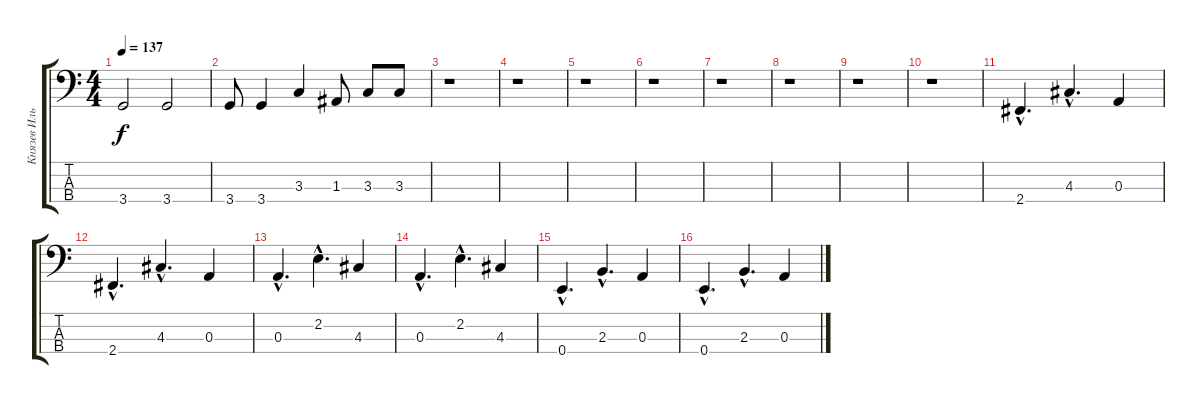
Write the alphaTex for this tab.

\track ("Князев Илья" "Князев Иль") {instrument electricbasspick}
\staff {score tabs}
\tuning (G2 D2 A1 E1) {hide}
\ts (4 4)
\tempo 137
\clef f4
\ks c
3.4.2{dy f} 3.4.2 |
3.4.8 3.4.4 3.3.4 1.3.8 3.3.8 3.3.8 |
r.1 |
r.1 |
r.1 |
r.1 |
r.1 |
r.1 |
r.1 |
r.1 |
2.4{hac}.4{d} 4.3{hac}.4{d} 0.3.4 |
2.4{hac}.4{d} 4.3{hac}.4{d} 0.3.4 |
0.3{hac}.4{d} 2.2{hac}.4{d} 4.3.4 |
0.3{hac}.4{d} 2.2{hac}.4{d} 4.3.4 |
0.4{hac}.4{d} 2.3{hac}.4{d} 0.3.4 |
0.4{hac}.4{d} 2.3{hac}.4{d} 0.3.4
